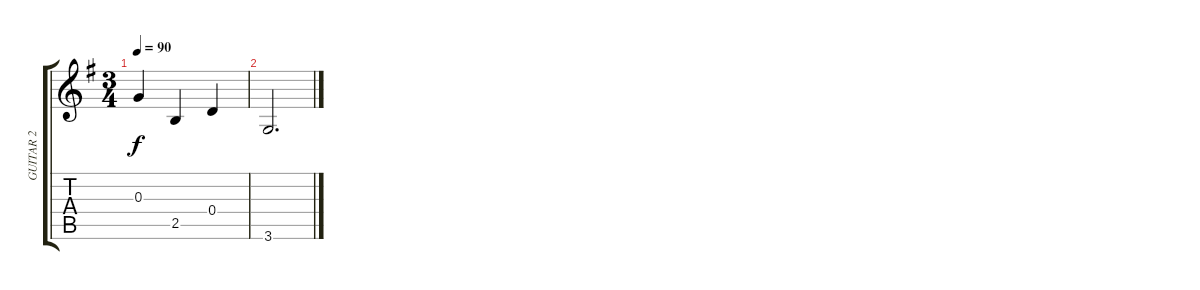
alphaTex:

\track ("GUITAR 2" "GUITAR 2") {instrument acousticguitarsteel}
\staff {score tabs}
\tuning (E4 B3 G3 D3 A2 E2) {hide}
\ts (3 4)
\tempo 90
\clef g2
\ks g
0.3.4{dy f} 2.5.4 0.4.4 |
3.6.2{d}
